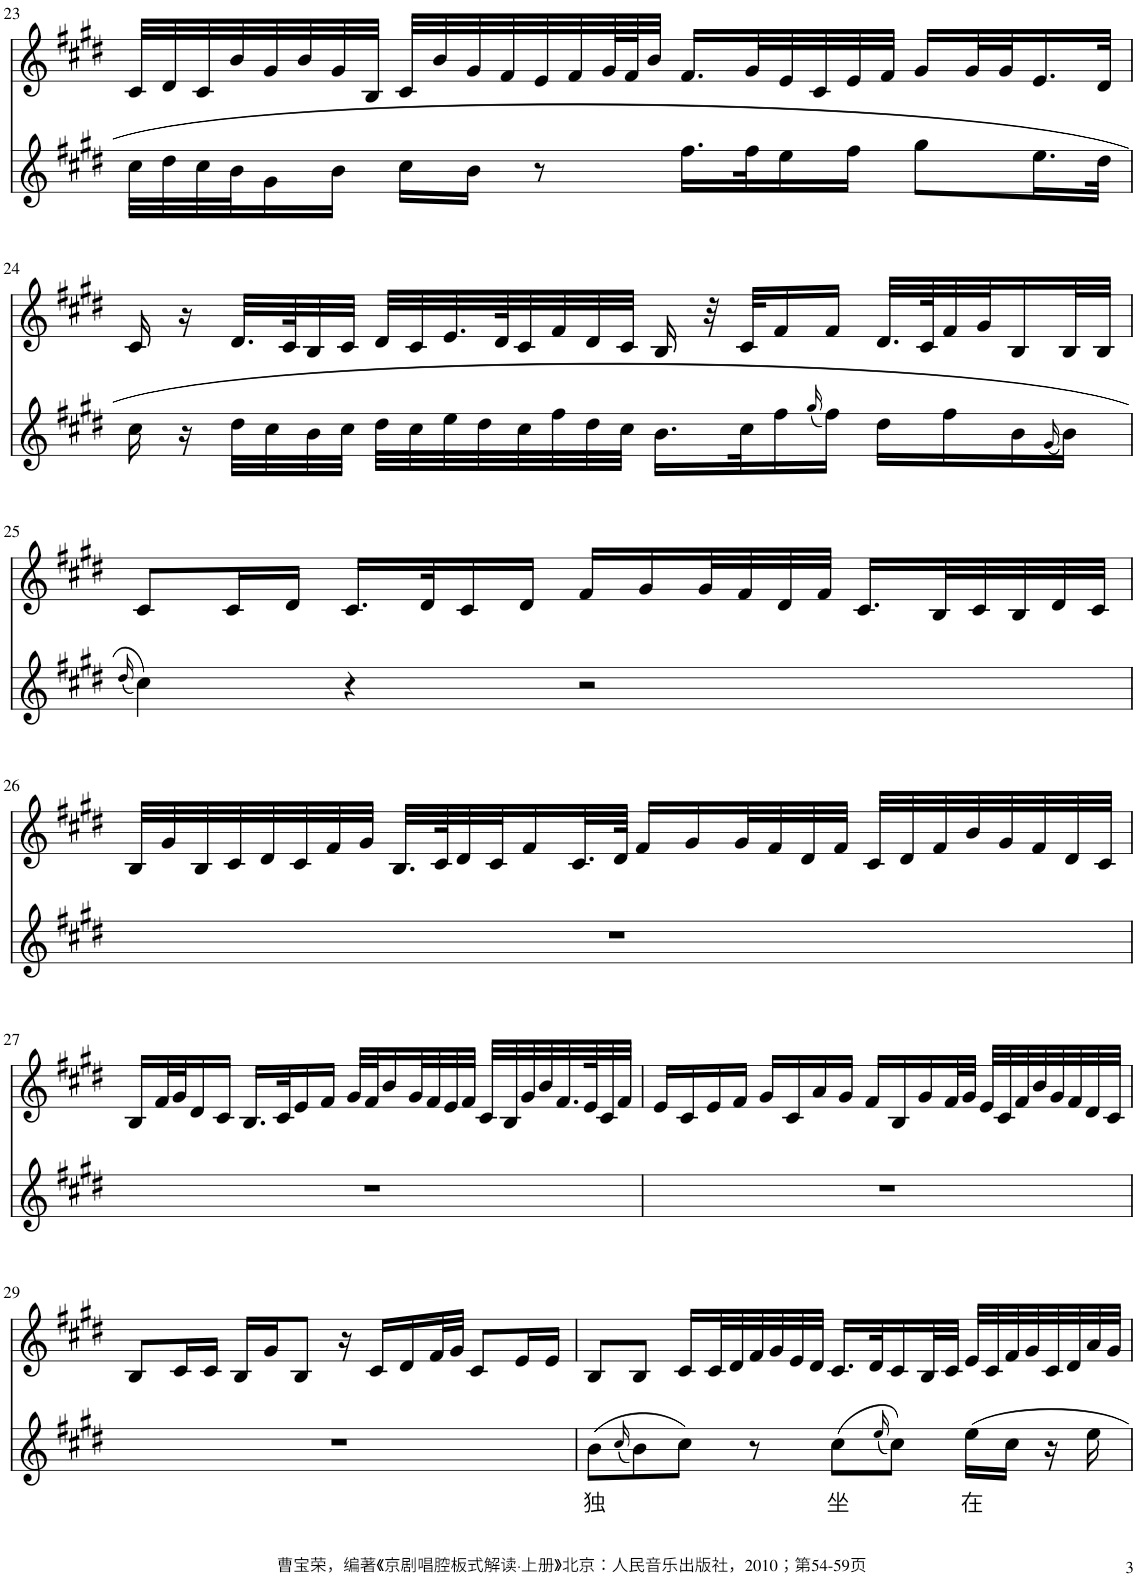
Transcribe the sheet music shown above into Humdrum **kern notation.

**kern	**text	**kern
*part2	*part2	*part1
*staff2	*staff2	*staff1
*I"Piano	*	*I"Piano
*I'Pno	*	*I'Pno
!!LO:PB:g=z
*clefG2	*	*clefG2
*k[f#c#g#d#]	*	*k[f#c#g#d#]
*M4/4	*	*M4/4
=23	=23	=23
32cc#\LLL	.	32c#/LLL
32dd#\	.	32d#/
32cc#\	.	32c#/
32b\J	.	32b/
16g#\	.	32g#/
.	.	32b/
16b\JJ	.	32g#/
.	.	32B/JJJ
16cc#\LL	.	32c#/LLL
.	.	32b/
16b\JJ	.	32g#/
.	.	32f#/
8r	.	32e/
.	.	32f#/
.	.	64g#/L
.	.	64f#/J
.	.	32b/JJJ
16.ff#\LL	.	16.f#/LL
32ff#\K	.	32g#/L
16ee\	.	32e/
.	.	32c#/
16ff#\JJ	.	32e/
.	.	32f#/JJJ
8gg#\L	.	16g#/LL
.	.	32g#/L
.	.	32g#/J
16.ee\L	.	16.e/
32dd#\JJk	.	32d#/JJk
!!LO:LB:g=z
=24	=24	=24
16cc#\	.	16c#/
16r	.	16r
32dd#\LLL	.	32.d#/LLL
32cc#\	.	.
.	.	64c#/K
32b\	.	32B/
32cc#\JJJ	.	32c#/JJJ
32dd#\LLL	.	32d#/LLL
32cc#\	.	32c#/
32ee\	.	32.e/
32dd#\	.	.
.	.	64d#/K
32cc#\	.	32c#/
32ff#\	.	32f#/
32dd#\	.	32d#/
32cc#\JJJ	.	32c#/JJJ
16.b\LL	.	16B/
.	.	32r
32cc#\K	.	32c#/KLL
16ff#\	.	16f#/
(16qgg#/	.	.
16ff#\JJ)	.	16f#/JJ
16dd#\LL	.	32.d#/LLL
.	.	64c#/K
16ff#\	.	32f#/
.	.	32g#/J
16b\	.	16B/
(16qg#/	.	.
16b\JJ)	.	32B/L
.	.	32B/JJJ
!!LO:LB:g=z
=25	=25	=25
(16qdd#/	.	.
4cc#\)	.	8c#/L
.	.	16c#/L
.	.	16d#/JJ
4r	.	16.c#/LL
.	.	32d#/K
.	.	16c#/
.	.	16d#/JJ
2r	.	16f#/LL
.	.	16g#/
.	.	32g#/L
.	.	32f#/
.	.	32d#/
.	.	32f#/JJJ
.	.	16.c#/LL
.	.	32B/L
.	.	32c#/
.	.	32B/
.	.	32d#/
.	.	32c#/JJJ
!!LO:LB:g=z
=26	=26	=26
1r	.	32B/LLL
.	.	32g#/
.	.	32B/
.	.	32c#/
.	.	32d#/
.	.	32c#/
.	.	32f#/
.	.	32g#/JJJ
.	.	32.B/LLL
.	.	64c#/K
.	.	32d#/
.	.	32c#/J
.	.	16f#/
.	.	32.c#/L
.	.	64d#/JJJk
.	.	16f#/LL
.	.	16g#/
.	.	32g#/L
.	.	32f#/
.	.	32d#/
.	.	32f#/JJJ
.	.	32c#/LLL
.	.	32d#/
.	.	32f#/
.	.	32b/
.	.	32g#/
.	.	32f#/
.	.	32d#/
.	.	32c#/JJJ
!!LO:LB:g=z
=27	=27	=27
1r	.	16B/LL
.	.	32f#/L
.	.	32g#/J
.	.	16d#/
.	.	16c#/JJ
.	.	16.B/LL
.	.	32c#/K
.	.	16e/
.	.	16f#/JJ
.	.	32g#/LLL
.	.	32f#/J
.	.	16b/
.	.	32g#/L
.	.	32f#/
.	.	32e/
.	.	32f#/JJJ
.	.	32c#/LLL
.	.	32B/
.	.	32g#/
.	.	32b/
.	.	32.f#/
.	.	64e/K
.	.	32c#/
.	.	32f#/JJJ
=28	=28	=28
1r	.	16e/LL
.	.	16c#/
.	.	16e/
.	.	16f#/JJ
.	.	16g#/LL
.	.	16c#/
.	.	16a/
.	.	16g#/JJ
.	.	16f#/LL
.	.	16B/
.	.	16g#/
.	.	32f#/L
.	.	32g#/JJJ
.	.	32e/LLL
.	.	32c#/
.	.	32f#/
.	.	32b/
.	.	32g#/
.	.	32f#/
.	.	32d#/
.	.	32c#/JJJ
!!LO:LB:g=z
=29	=29	=29
1r	.	8B/L
.	.	16c#/L
.	.	16c#/JJ
.	.	16B/LL
.	.	16g#/J
.	.	8B/J
.	.	16r
.	.	16c#/LL
.	.	16d#/
.	.	32f#/L
.	.	32g#/JJJ
.	.	8c#/L
.	.	16e/L
.	.	16e/JJ
=30	=30	=30
!	!LO:LY:b	!
(8b\L	独	8B/L
(16qcc#/	.	.
8b\)	.	8B/J
8cc#\J)	.	16c#/LL
.	.	32c#/L
.	.	32d#/
8r	.	32f#/
.	.	32g#/
.	.	32e/
.	.	32d#/JJJ
!	!LO:LY:b	!
(8cc#\L	坐	16.c#/LL
.	.	32d#/K
(16qee/	.	.
8cc#\J))	.	16c#/
.	.	32B/L
.	.	32c#/JJJ
!	!LO:LY:b	!
16ee\LL	在	32e/LLL
.	.	32c#/
16cc#\JJ	.	32f#/
.	.	32g#/
16r	.	32c#/
.	.	32d#/
16ee\	.	32a/
.	.	32g#/JJJ
=	=	=
*-	*-	*-
